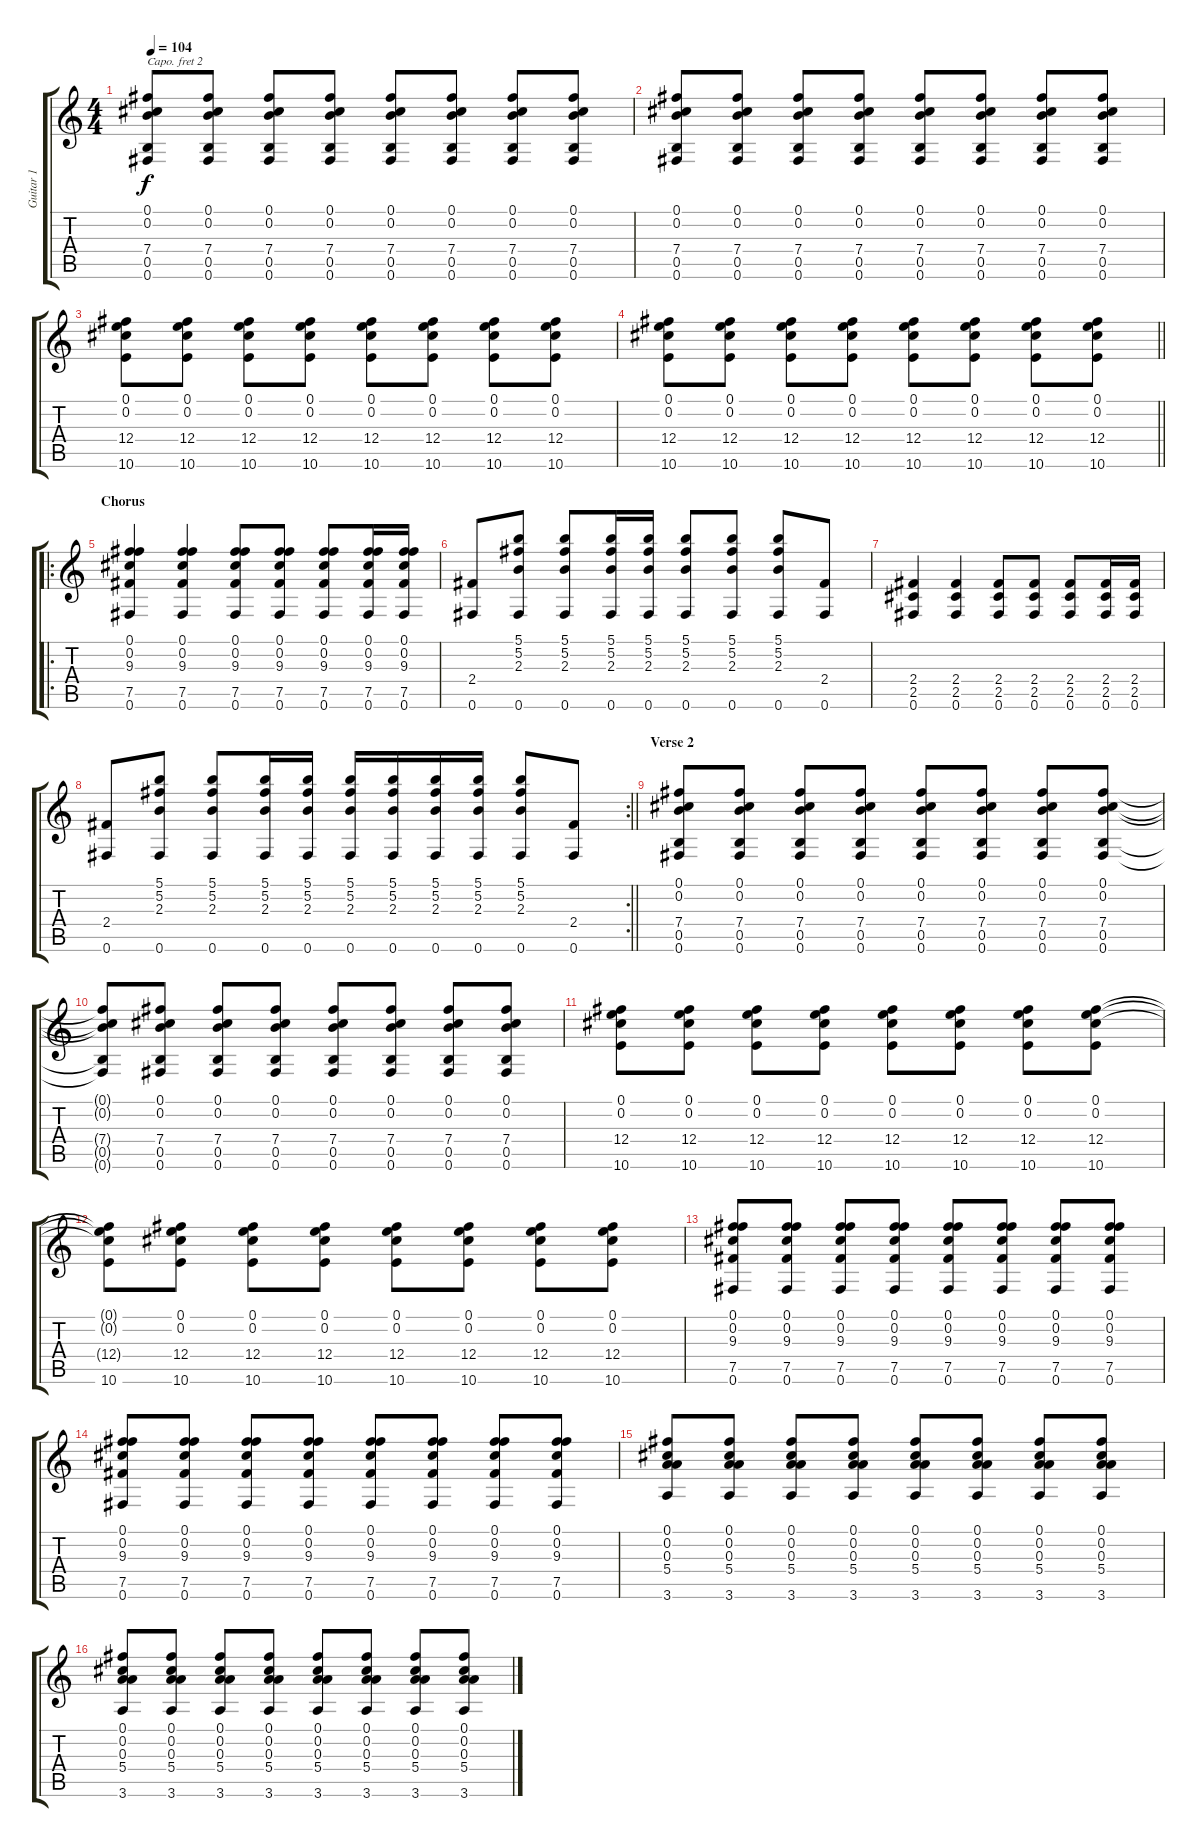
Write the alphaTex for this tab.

\track ("Guitar 1" "Guitar 1") {instrument distortionguitar}
\staff {score tabs}
\capo 2
\tuning (E4 B3 G3 D3 A2 E2) {hide}
\ts (4 4)
\tempo 104
\clef g2
\ks c
(0.1 0.2 7.4 0.5 0.6).8{dy f} (0.1 0.2 7.4 0.5 0.6).8 (0.1 0.2 7.4 0.5 0.6).8 (0.1 0.2 7.4 0.5 0.6).8 (0.1 0.2 7.4 0.5 0.6).8 (0.1 0.2 7.4 0.5 0.6).8 (0.1 0.2 7.4 0.5 0.6).8 (0.1 0.2 7.4 0.5 0.6).8 |
(0.1 0.2 7.4 0.5 0.6).8 (0.1 0.2 7.4 0.5 0.6).8 (0.1 0.2 7.4 0.5 0.6).8 (0.1 0.2 7.4 0.5 0.6).8 (0.1 0.2 7.4 0.5 0.6).8 (0.1 0.2 7.4 0.5 0.6).8 (0.1 0.2 7.4 0.5 0.6).8 (0.1 0.2 7.4 0.5 0.6).8 |
(0.1 0.2 12.4 10.6).8 (0.1 0.2 12.4 10.6).8 (0.1 0.2 12.4 10.6).8 (0.1 0.2 12.4 10.6).8 (0.1 0.2 12.4 10.6).8 (0.1 0.2 12.4 10.6).8 (0.1 0.2 12.4 10.6).8 (0.1 0.2 12.4 10.6).8 |
\barLineRight lightlight
(0.1 0.2 12.4 10.6).8 (0.1 0.2 12.4 10.6).8 (0.1 0.2 12.4 10.6).8 (0.1 0.2 12.4 10.6).8 (0.1 0.2 12.4 10.6).8 (0.1 0.2 12.4 10.6).8 (0.1 0.2 12.4 10.6).8 (0.1 0.2 12.4 10.6).8 |
\ro
\section ("" "Chorus")
(0.1 0.2 9.3 7.5 0.6).4 (0.1 0.2 9.3 7.5 0.6).4 (0.1 0.2 9.3 7.5 0.6).8 (0.1 0.2 9.3 7.5 0.6).8 (0.1 0.2 9.3 7.5 0.6).8 (0.1 0.2 9.3 7.5 0.6).16 (0.1 0.2 9.3 7.5 0.6).16 |
(2.4 0.6).8 (5.1 5.2 2.3 0.6).8 (5.1 5.2 2.3 0.6).8 (5.1 5.2 2.3 0.6).16 (5.1 5.2 2.3 0.6).16 (5.1 5.2 2.3 0.6).8 (5.1 5.2 2.3 0.6).8 (5.1 5.2 2.3 0.6).8 (2.4 0.6).8 |
(2.4 2.5 0.6).4 (2.4 2.5 0.6).4 (2.4 2.5 0.6).8 (2.4 2.5 0.6).8 (2.4 2.5 0.6).8 (2.4 2.5 0.6).16 (2.4 2.5 0.6).16 |
\rc 2
\barLineRight lightlight
(2.4 0.6).8 (5.1 5.2 2.3 0.6).8 (5.1 5.2 2.3 0.6).8 (5.1 5.2 2.3 0.6).16 (5.1 5.2 2.3 0.6).16 (5.1 5.2 2.3 0.6).16 (5.1 5.2 2.3 0.6).16 (5.1 5.2 2.3 0.6).16 (5.1 5.2 2.3 0.6).16 (5.1 5.2 2.3 0.6).8 (2.4 0.6).8 |
\section ("" "Verse 2")
(0.1 0.2 7.4 0.5 0.6).8 (0.1 0.2 7.4 0.5 0.6).8 (0.1 0.2 7.4 0.5 0.6).8 (0.1 0.2 7.4 0.5 0.6).8 (0.1 0.2 7.4 0.5 0.6).8 (0.1 0.2 7.4 0.5 0.6).8 (0.1 0.2 7.4 0.5 0.6).8 (0.1 0.2 7.4 0.5 0.6).8 |
(0.1{t} 0.2{t} 7.4{t} 0.5{t} 0.6{t}).8 (0.1 0.2 7.4 0.5 0.6).8 (0.1 0.2 7.4 0.5 0.6).8 (0.1 0.2 7.4 0.5 0.6).8 (0.1 0.2 7.4 0.5 0.6).8 (0.1 0.2 7.4 0.5 0.6).8 (0.1 0.2 7.4 0.5 0.6).8 (0.1 0.2 7.4 0.5 0.6).8 |
(0.1 0.2 12.4 10.6).8 (0.1 0.2 12.4 10.6).8 (0.1 0.2 12.4 10.6).8 (0.1 0.2 12.4 10.6).8 (0.1 0.2 12.4 10.6).8 (0.1 0.2 12.4 10.6).8 (0.1 0.2 12.4 10.6).8 (0.1 0.2 12.4 10.6).8 |
(0.1{t} 0.2{t} 12.4{t} 10.6).8 (0.1 0.2 12.4 10.6).8 (0.1 0.2 12.4 10.6).8 (0.1 0.2 12.4 10.6).8 (0.1 0.2 12.4 10.6).8 (0.1 0.2 12.4 10.6).8 (0.1 0.2 12.4 10.6).8 (0.1 0.2 12.4 10.6).8 |
(0.1 0.2 9.3 7.5 0.6).8 (0.1 0.2 9.3 7.5 0.6).8 (0.1 0.2 9.3 7.5 0.6).8 (0.1 0.2 9.3 7.5 0.6).8 (0.1 0.2 9.3 7.5 0.6).8 (0.1 0.2 9.3 7.5 0.6).8 (0.1 0.2 9.3 7.5 0.6).8 (0.1 0.2 9.3 7.5 0.6).8 |
(0.1 0.2 9.3 7.5 0.6).8 (0.1 0.2 9.3 7.5 0.6).8 (0.1 0.2 9.3 7.5 0.6).8 (0.1 0.2 9.3 7.5 0.6).8 (0.1 0.2 9.3 7.5 0.6).8 (0.1 0.2 9.3 7.5 0.6).8 (0.1 0.2 9.3 7.5 0.6).8 (0.1 0.2 9.3 7.5 0.6).8 |
(0.1 0.2 0.3 5.4 3.6).8 (0.1 0.2 0.3 5.4 3.6).8 (0.1 0.2 0.3 5.4 3.6).8 (0.1 0.2 0.3 5.4 3.6).8 (0.1 0.2 0.3 5.4 3.6).8 (0.1 0.2 0.3 5.4 3.6).8 (0.1 0.2 0.3 5.4 3.6).8 (0.1 0.2 0.3 5.4 3.6).8 |
(0.1 0.2 0.3 5.4 3.6).8 (0.1 0.2 0.3 5.4 3.6).8 (0.1 0.2 0.3 5.4 3.6).8 (0.1 0.2 0.3 5.4 3.6).8 (0.1 0.2 0.3 5.4 3.6).8 (0.1 0.2 0.3 5.4 3.6).8 (0.1 0.2 0.3 5.4 3.6).8 (0.1 0.2 0.3 5.4 3.6).8
